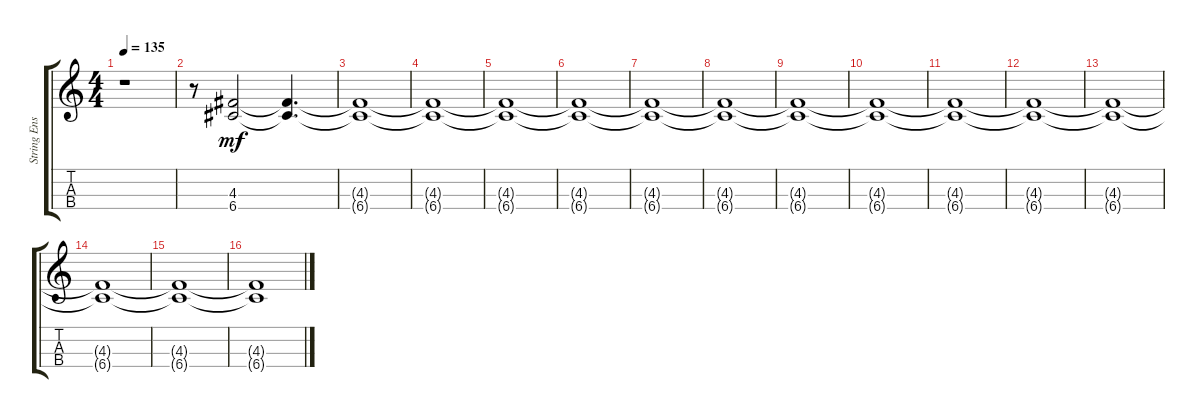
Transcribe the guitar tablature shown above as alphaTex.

\track ("String Ensemble 1 (low) (echo)" "String Ens") {instrument stringensemble1}
\staff {score tabs}
\tuning (E5 A4 D4 G3) {hide}
\ts (4 4)
\tempo 135
\clef g2
\ks c
r.1{dy mf instrument stringensemble1} |
r.8 (4.3 6.4).2 (4.3{t} 6.4{t}).4{d} |
(4.3{t} 6.4{t}).1 |
(4.3{t} 6.4{t}).1 |
(4.3{t} 6.4{t}).1 |
(4.3{t} 6.4{t}).1 |
(4.3{t} 6.4{t}).1 |
(4.3{t} 6.4{t}).1 |
(4.3{t} 6.4{t}).1 |
(4.3{t} 6.4{t}).1 |
(4.3{t} 6.4{t}).1 |
(4.3{t} 6.4{t}).1 |
(4.3{t} 6.4{t}).1 |
(4.3{t} 6.4{t}).1 |
(4.3{t} 6.4{t}).1 |
(4.3{t} 6.4{t}).1
